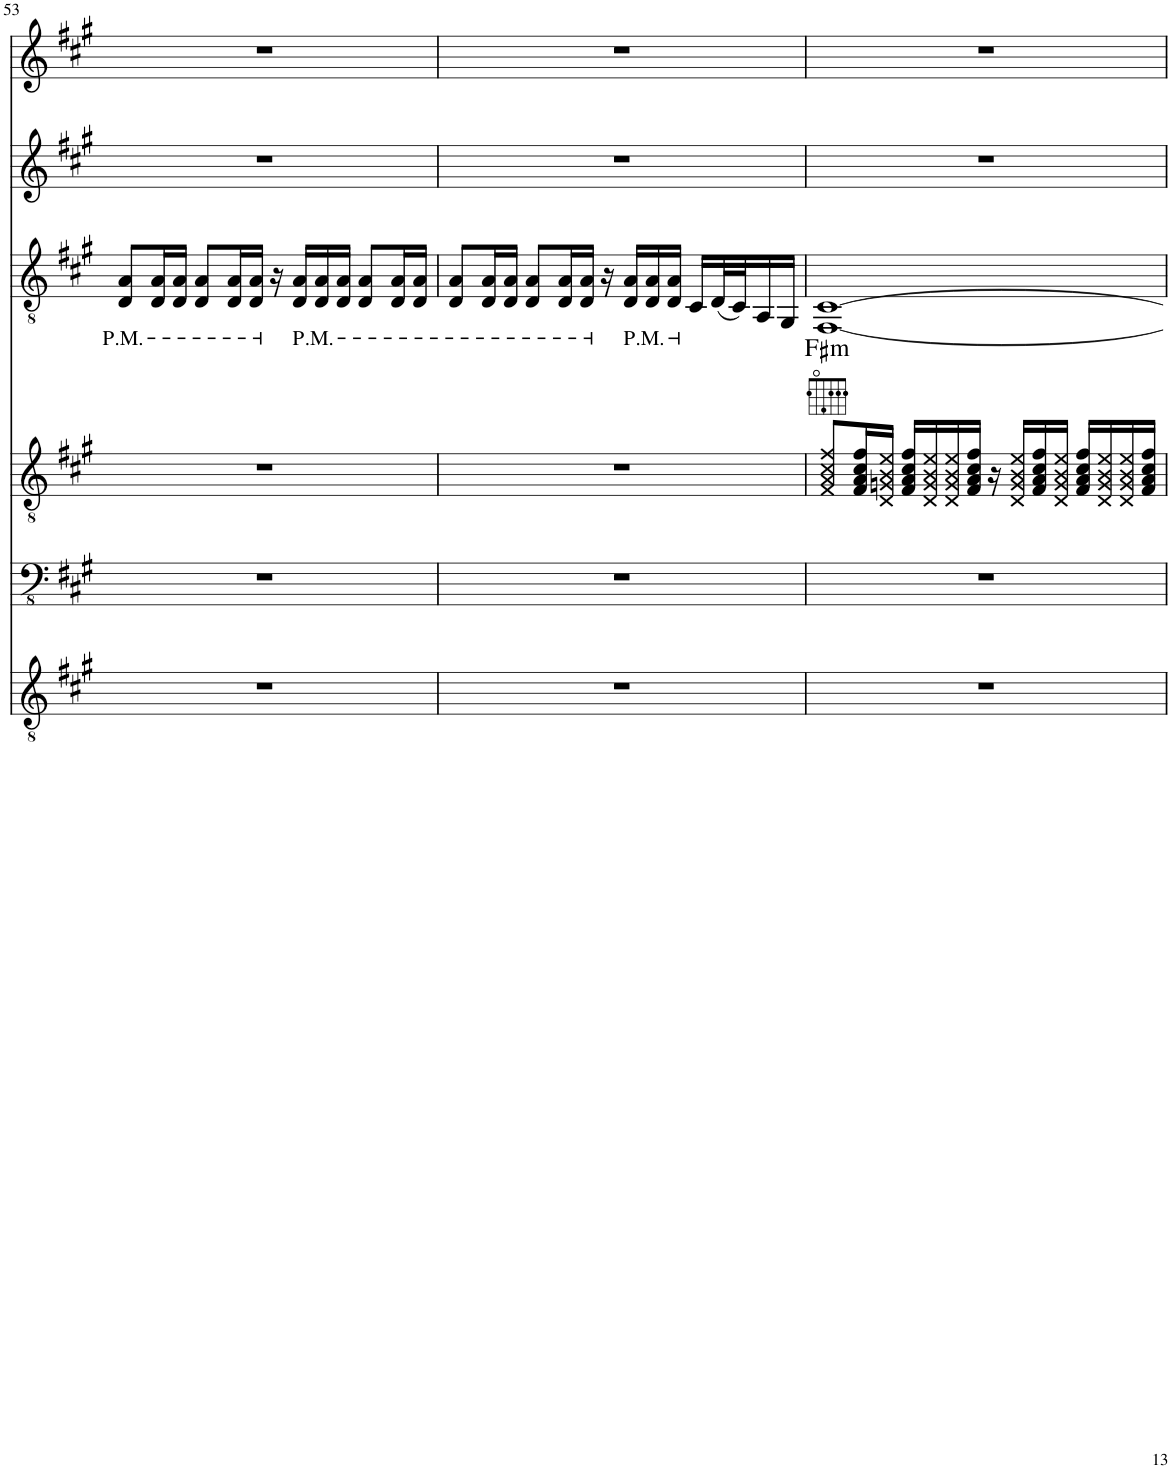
**kern	**kern	**kern	**harte	**kern	**kern	**kern
*part6	*part5	*part4	*part4	*part3	*part2	*part1
*staff6	*staff5	*staff4	*	*staff3	*staff2	*staff1
*I"ľ����	*I"��˹	*I"���༪��	*	*I"��������	*I"���� ����	*I"���� ����
!!LO:PB:g=z
*clefGv2	*clefFv4	*clefGv2	*	*clefGv2	*clefG2	*clefG2
*k[f#c#g#]	*k[f#c#g#]	*k[f#c#g#]	*	*k[f#c#g#]	*k[f#c#g#]	*k[f#c#g#]
*M4/4	*M4/4	*M4/4	*	*M4/4	*M4/4	*M4/4
=53	=53	=53	=53	=53	=53	=53
1r	1r	1r	.	8D/ 8A/L	1r	1r
.	.	.	.	16D/ 16A/L	.	.
.	.	.	.	16D/ 16A/JJ	.	.
.	.	.	.	8D/ 8A/L	.	.
.	.	.	.	16D/ 16A/L	.	.
.	.	.	.	16D/ 16A/JJ	.	.
.	.	.	.	16r	.	.
!	!	!	!	!LO:TX:b:t=P.M.	!	!
.	.	.	.	16D/ 16A/LL	.	.
.	.	.	.	16D/ 16A/	.	.
.	.	.	.	16D/ 16A/JJ	.	.
.	.	.	.	8D/ 8A/L	.	.
.	.	.	.	16D/ 16A/L	.	.
.	.	.	.	16D/ 16A/JJ	.	.
=54	=54	=54	=54	=54	=54	=54
1r	1r	1r	.	8D/ 8A/L	1r	1r
.	.	.	.	16D/ 16A/L	.	.
.	.	.	.	16D/ 16A/JJ	.	.
.	.	.	.	8D/ 8A/L	.	.
.	.	.	.	16D/ 16A/L	.	.
.	.	.	.	16D/ 16A/JJ	.	.
.	.	.	.	16r	.	.
!	!	!	!	!LO:TX:b:t=P.M.	!	!
.	.	.	.	16D/ 16A/LL	.	.
.	.	.	.	16D/ 16A/	.	.
.	.	.	.	16D/ 16A/JJ	.	.
.	.	.	.	16C#/LL	.	.
.	.	.	.	(32D/L	.	.
.	.	.	.	32C#/J)	.	.
.	.	.	.	16AA/	.	.
.	.	.	.	16GG#/JJ	.	.
=55	=55	=55	=55	=55	=55	=55
!	!	!	!LO:H:kt=m	!	!	!
1r	1r	8F#/ 8A/ 8c#/ 8f#/L	F#:min	[1FF# [1C#	1r	1r
.	.	16F#/ 16A/ 16c#/ 16f#/L	.	.	.	.
.	.	16D/ 16Gn/ 16B/ 16e/JJ	.	.	.	.
.	.	16F#/ 16A/ 16c#/ 16f#/LL	.	.	.	.
.	.	16D/ 16G/ 16B/ 16e/	.	.	.	.
.	.	16D/ 16G/ 16B/ 16e/	.	.	.	.
.	.	16F#/ 16A/ 16c#/ 16f#/JJ	.	.	.	.
.	.	16r	.	.	.	.
.	.	16D/ 16G/ 16B/ 16e/LL	.	.	.	.
.	.	16F#/ 16A/ 16c#/ 16f#/	.	.	.	.
.	.	16D/ 16G/ 16B/ 16e/JJ	.	.	.	.
.	.	16F#/ 16A/ 16c#/ 16f#/LL	.	.	.	.
.	.	16D/ 16G/ 16B/ 16e/	.	.	.	.
.	.	16D/ 16G/ 16B/ 16e/	.	.	.	.
.	.	16F#/ 16A/ 16c#/ 16f#/JJ	.	.	.	.
=	=	=	=	=	=	=
*-	*-	*-	*-	*-	*-	*-
